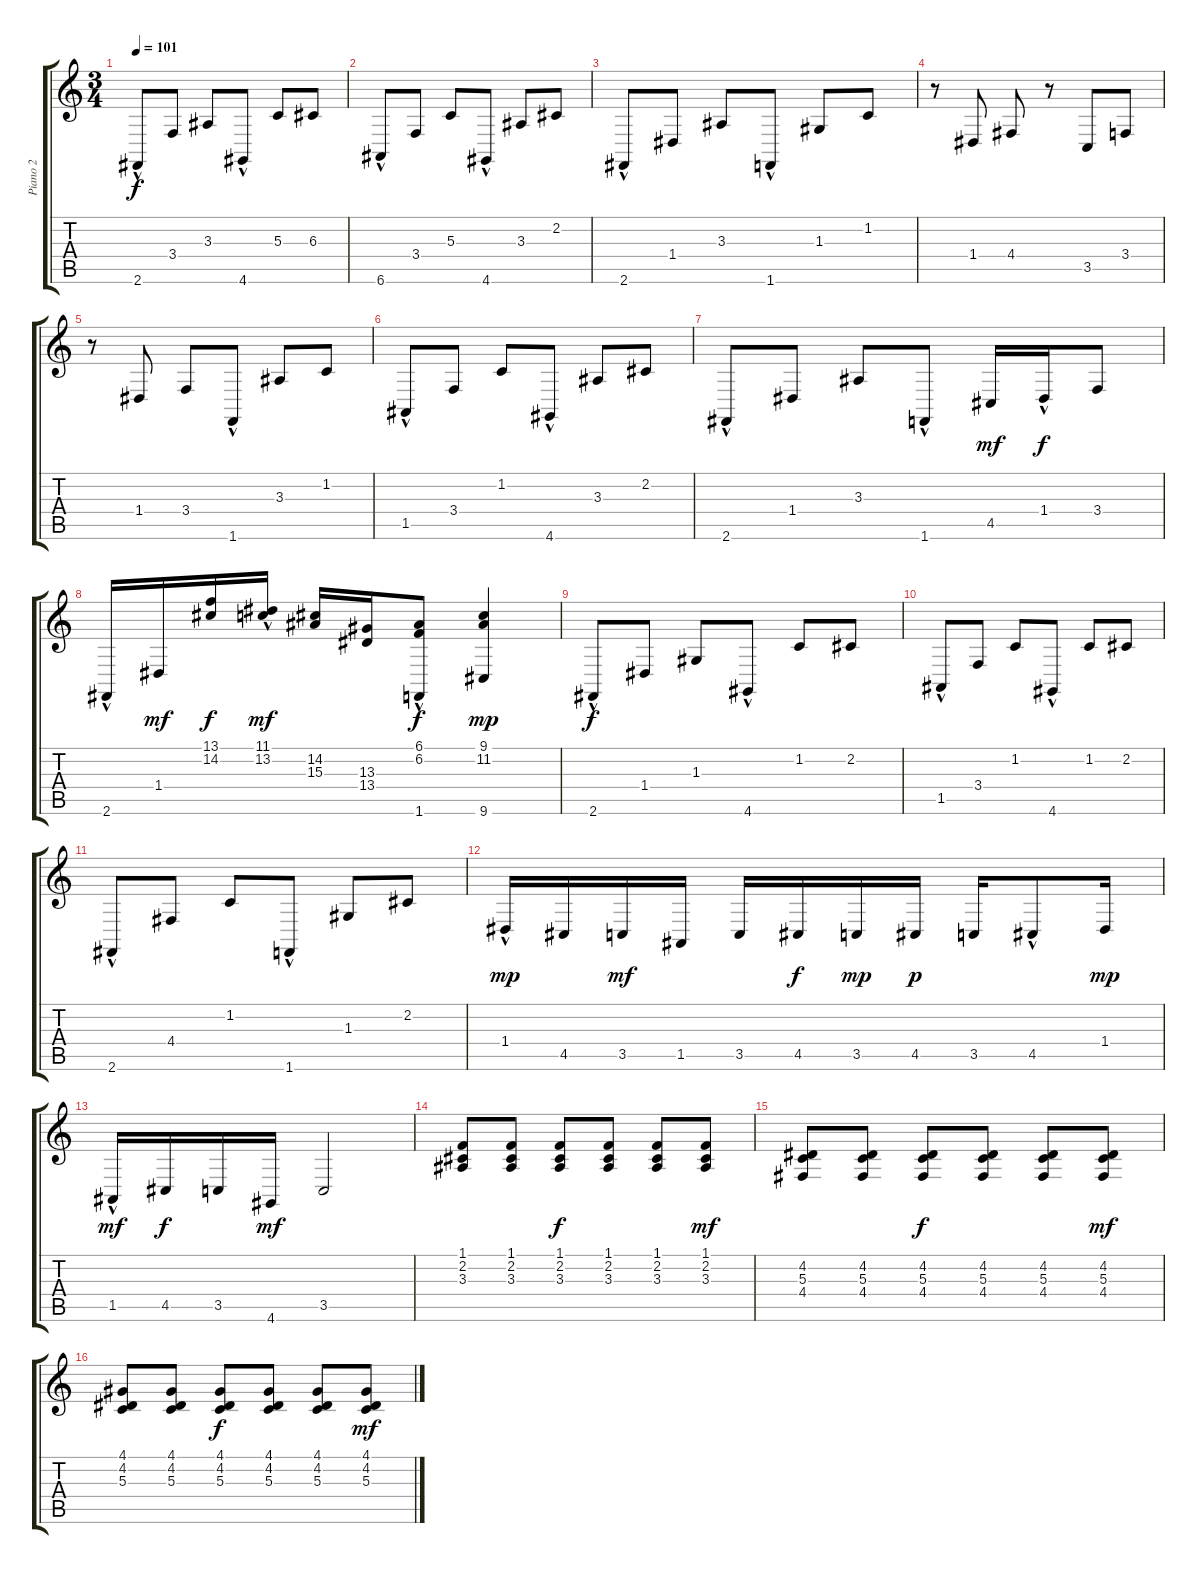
\track ("Piano 2" "Piano 2") {instrument brightacousticpiano}
\staff {score tabs}
\tuning (E4 B3 G3 D3 A2 E2) {hide}
\ts (3 4)
\tempo 101
\clef g2
\ks c
2.6{hac}.8{dy f} 3.4.8 3.3.8 4.6{hac}.8 5.3.8 6.3.8 |
6.6{hac}.8 3.4.8 5.3.8 4.6{hac}.8 3.3.8 2.2.8 |
2.6{hac}.8 1.4.8 3.3.8 1.6{hac}.8 1.3.8 1.2.8 |
r.8 1.4.8 4.4.8 r.8 3.5.8 3.4.8 |
r.8 1.4.8 3.4.8 1.6{hac}.8 3.3.8 1.2.8 |
1.5{hac}.8 3.4.8 1.2.8 4.6{hac}.8 3.3.8 2.2.8 |
2.6{hac}.8 1.4.8 3.3.8 1.6{hac}.8 4.5.16{dy mf} 1.4{hac}.16{dy f} 3.4.8 |
2.6{hac}.16 1.4.16{dy mf} (13.1 14.2).16{dy f} (11.1{hac} 13.2{hac}).16{dy mf} (14.2 15.3).16 (13.3 13.4).16 (6.1 6.2{hac} 1.6{hac}).8{dy f} (9.1 11.2 9.6).4{dy mp} |
2.6{hac}.8{dy f} 1.4.8 1.3.8 4.6{hac}.8 1.2.8 2.2.8 |
1.5{hac}.8 3.4.8 1.2.8 4.6{hac}.8 1.2.8 2.2.8 |
2.6{hac}.8 4.4.8 1.2.8 1.6{hac}.8 1.3.8 2.2.8 |
1.4{hac}.16{dy mp} 4.5.16 3.5.16{dy mf} 1.5.16 3.5.16 4.5.16{dy f} 3.5.16{dy mp} 4.5.16{dy p} 3.5.16 4.5{hac}.8 1.4.16{dy mp} |
1.5{hac}.16{dy mf} 4.5.16{dy f} 3.5.16 4.6.16{dy mf} 3.5.2 |
(1.1 2.2 3.3).8 (1.1 2.2 3.3).8 (1.1 2.2 3.3).8{dy f} (1.1 2.2 3.3).8 (1.1 2.2 3.3).8 (1.1 2.2 3.3).8{dy mf} |
(4.2 5.3 4.4).8 (4.2 5.3 4.4).8 (4.2 5.3 4.4).8{dy f} (4.2 5.3 4.4).8 (4.2 5.3 4.4).8 (4.2 5.3 4.4).8{dy mf} |
(4.1 4.2 5.3).8 (4.1 4.2 5.3).8 (4.1 4.2 5.3).8{dy f} (4.1 4.2 5.3).8 (4.1 4.2 5.3).8 (4.1 4.2 5.3).8{dy mf}
